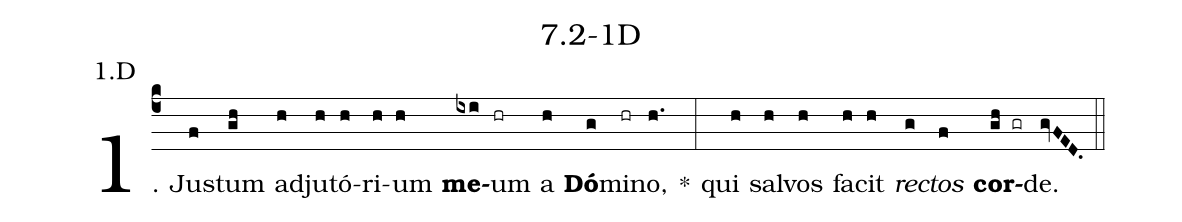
name: 7.2-1D;
annotation: 1.D;
%%
(c4)1. Jus(f)tum(gh) ad(h)ju(h)tó(h)ri(h)um(h) <b>me</b>(ixi)um(hr) a(h) <b>Dó</b>(g)mi(hr)no,(h.) *(:) qui(h) sal(h)vos(h) fa(h)cit(h) <i>rec</i>(g)<i>tos</i>(f) <b>cor</b>(gh gr)de.(gvFED.) (::)
